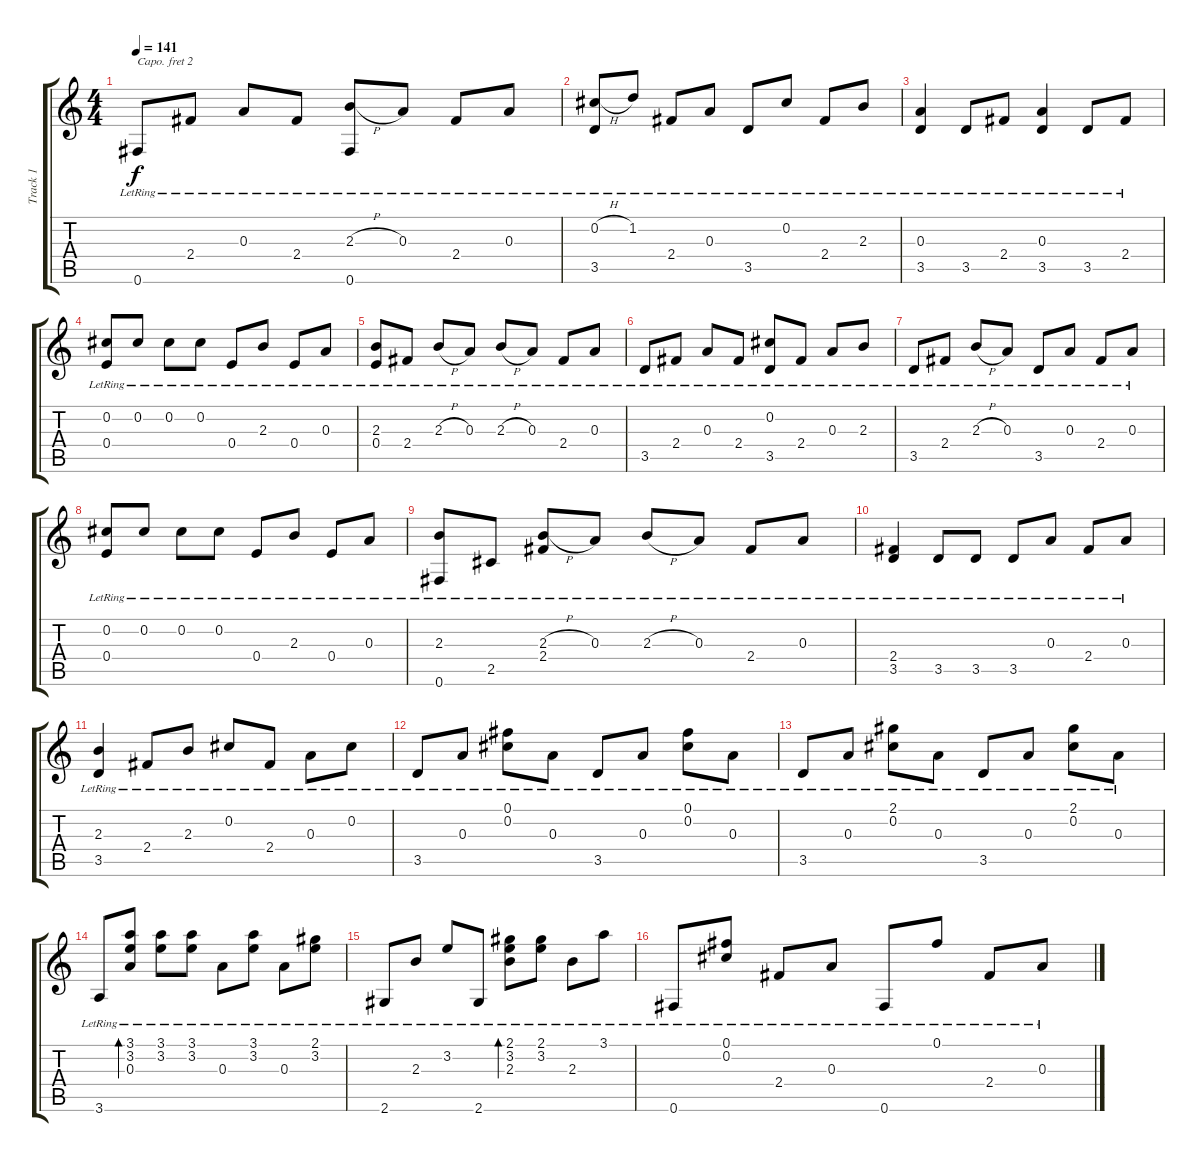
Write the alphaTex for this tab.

\track ("Track 1" "Track 1") {instrument acousticguitarsteel}
\staff {score tabs}
\capo 2
\tuning (E4 B3 G3 D3 A2 E2) {hide}
\ts (4 4)
\tempo 141
\clef g2
\ks c
0.6{lr}.8{dy f} 2.4{lr}.8 0.3{lr}.8 2.4{lr}.8 (2.3{h lr} 0.6{lr}).8 0.3{lr}.8 2.4{lr}.8 0.3{lr}.8 |
(0.2{h lr} 3.5{lr}).8 1.2{lr}.8 2.4{lr}.8 0.3{lr}.8 3.5{lr}.8 0.2{lr}.8 2.4{lr}.8 2.3{lr}.8 |
(0.3{lr} 3.5{lr}).4 3.5{lr}.8 2.4{lr}.8 (0.3{lr} 3.5{lr}).4 3.5{lr}.8 2.4{lr}.8 |
(0.2{lr} 0.4{lr}).8 0.2{lr}.8 0.2{lr}.8 0.2{lr}.8 0.4{lr}.8 2.3{lr}.8 0.4{lr}.8 0.3{lr}.8 |
(2.3{lr} 0.4{lr}).8 2.4{lr}.8 2.3{h lr}.8 0.3{lr}.8 2.3{h lr}.8 0.3{lr}.8 2.4{lr}.8 0.3{lr}.8 |
3.5{lr}.8 2.4{lr}.8 0.3{lr}.8 2.4{lr}.8 (0.2{lr} 3.5{lr}).8 2.4{lr}.8 0.3{lr}.8 2.3{lr}.8 |
3.5{lr}.8 2.4{lr}.8 2.3{h lr}.8 0.3{lr}.8 3.5{lr}.8 0.3{lr}.8 2.4{lr}.8 0.3{lr}.8 |
(0.2{lr} 0.4{lr}).8 0.2{lr}.8 0.2{lr}.8 0.2{lr}.8 0.4{lr}.8 2.3{lr}.8 0.4{lr}.8 0.3{lr}.8 |
(2.3{lr} 0.6{lr}).8 2.5{lr}.8 (2.3{h lr} 2.4{lr}).8 0.3{lr}.8 2.3{h lr}.8 0.3{lr}.8 2.4{lr}.8 0.3{lr}.8 |
(2.4{lr} 3.5{lr}).4 3.5{lr}.8 3.5{lr}.8 3.5{lr}.8 0.3{lr}.8 2.4{lr}.8 0.3{lr}.8 |
(2.3{lr} 3.5{lr}).4 2.4{lr}.8 2.3{lr}.8 0.2{lr}.8 2.4{lr}.8 0.3{lr}.8 0.2{lr}.8 |
3.5{lr}.8 0.3{lr}.8 (0.1{lr} 0.2{lr}).8 0.3{lr}.8 3.5{lr}.8 0.3{lr}.8 (0.1{lr} 0.2{lr}).8 0.3{lr}.8 |
3.5{lr}.8 0.3{lr}.8 (2.1{lr} 0.2{lr}).8 0.3{lr}.8 3.5{lr}.8 0.3{lr}.8 (2.1{lr} 0.2{lr}).8 0.3{lr}.8 |
3.6{lr}.8 (3.1{lr} 3.2{lr} 0.3{lr}).8{bd 120} (3.1{lr} 3.2{lr}).8 (3.1{lr} 3.2{lr}).8 0.3{lr}.8 (3.1{lr} 3.2{lr}).8 0.3{lr}.8 (2.1{lr} 3.2{lr}).8 |
2.6{lr}.8 2.3{lr}.8 3.2{lr}.8 2.6{lr}.8 (2.1{lr} 3.2{lr} 2.3{lr}).8{bd 120} (2.1{lr} 3.2{lr}).8 2.3{lr}.8 3.1{lr}.8 |
0.6{lr}.8 (0.1{lr} 0.2{lr}).8 2.4{lr}.8 0.3{lr}.8 0.6{lr}.8 0.1{lr}.8 2.4{lr}.8 0.3{lr}.8
